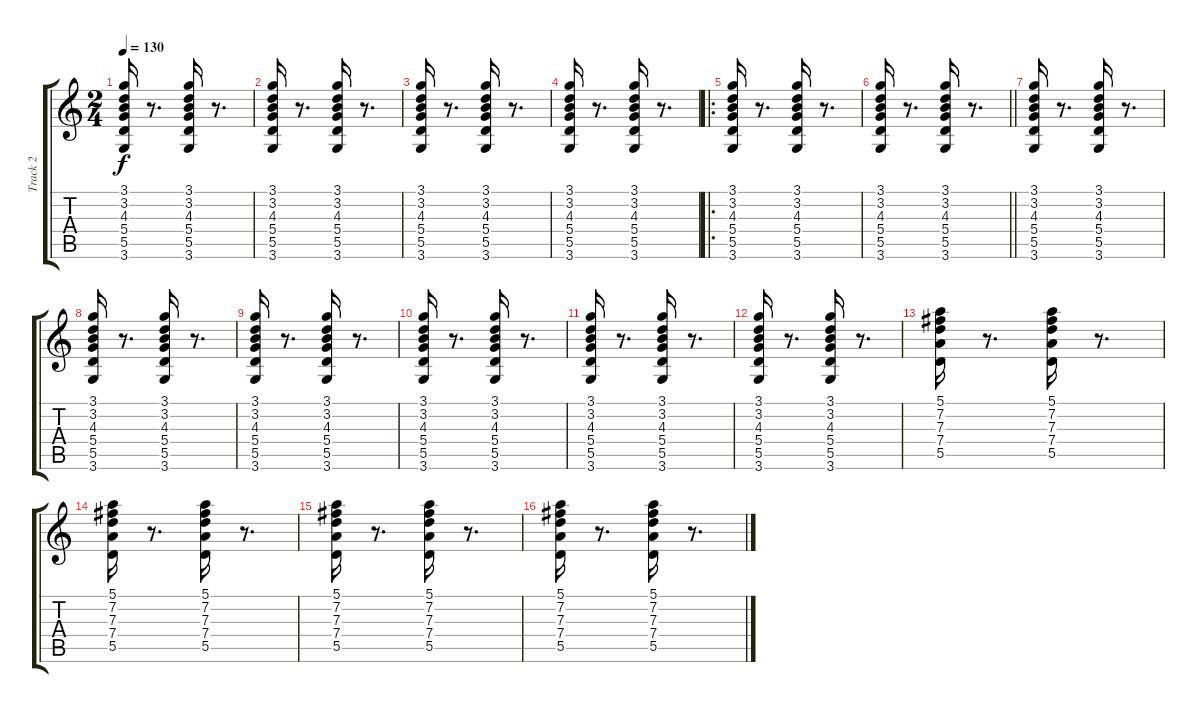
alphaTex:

\track ("Track 2" "Track 2") {instrument distortionguitar}
\staff {score tabs}
\tuning (E4 B3 G3 D3 A2 E2) {hide}
\ts (2 4)
\tempo 130
\clef g2
\ks c
(3.1 3.2 4.3 5.4 5.5 3.6).16{dy f} r.8{d} (3.1 3.2 4.3 5.4 5.5 3.6).16 r.8{d} |
(3.1 3.2 4.3 5.4 5.5 3.6).16 r.8{d} (3.1 3.2 4.3 5.4 5.5 3.6).16 r.8{d} |
(3.1 3.2 4.3 5.4 5.5 3.6).16 r.8{d} (3.1 3.2 4.3 5.4 5.5 3.6).16 r.8{d} |
(3.1 3.2 4.3 5.4 5.5 3.6).16 r.8{d} (3.1 3.2 4.3 5.4 5.5 3.6).16 r.8{d} |
\ro
(3.1 3.2 4.3 5.4 5.5 3.6).16 r.8{d} (3.1 3.2 4.3 5.4 5.5 3.6).16 r.8{d} |
\barLineRight lightlight
(3.1 3.2 4.3 5.4 5.5 3.6).16 r.8{d} (3.1 3.2 4.3 5.4 5.5 3.6).16 r.8{d} |
(3.1 3.2 4.3 5.4 5.5 3.6).16 r.8{d} (3.1 3.2 4.3 5.4 5.5 3.6).16 r.8{d} |
(3.1 3.2 4.3 5.4 5.5 3.6).16 r.8{d} (3.1 3.2 4.3 5.4 5.5 3.6).16 r.8{d} |
(3.1 3.2 4.3 5.4 5.5 3.6).16 r.8{d} (3.1 3.2 4.3 5.4 5.5 3.6).16 r.8{d} |
(3.1 3.2 4.3 5.4 5.5 3.6).16 r.8{d} (3.1 3.2 4.3 5.4 5.5 3.6).16 r.8{d} |
(3.1 3.2 4.3 5.4 5.5 3.6).16 r.8{d} (3.1 3.2 4.3 5.4 5.5 3.6).16 r.8{d} |
(3.1 3.2 4.3 5.4 5.5 3.6).16 r.8{d} (3.1 3.2 4.3 5.4 5.5 3.6).16 r.8{d} |
(5.1 7.2 7.3 7.4 5.5).16 r.8{d} (5.1 7.2 7.3 7.4 5.5).16 r.8{d} |
(5.1 7.2 7.3 7.4 5.5).16 r.8{d} (5.1 7.2 7.3 7.4 5.5).16 r.8{d} |
(5.1 7.2 7.3 7.4 5.5).16 r.8{d} (5.1 7.2 7.3 7.4 5.5).16 r.8{d} |
(5.1 7.2 7.3 7.4 5.5).16 r.8{d} (5.1 7.2 7.3 7.4 5.5).16 r.8{d}
